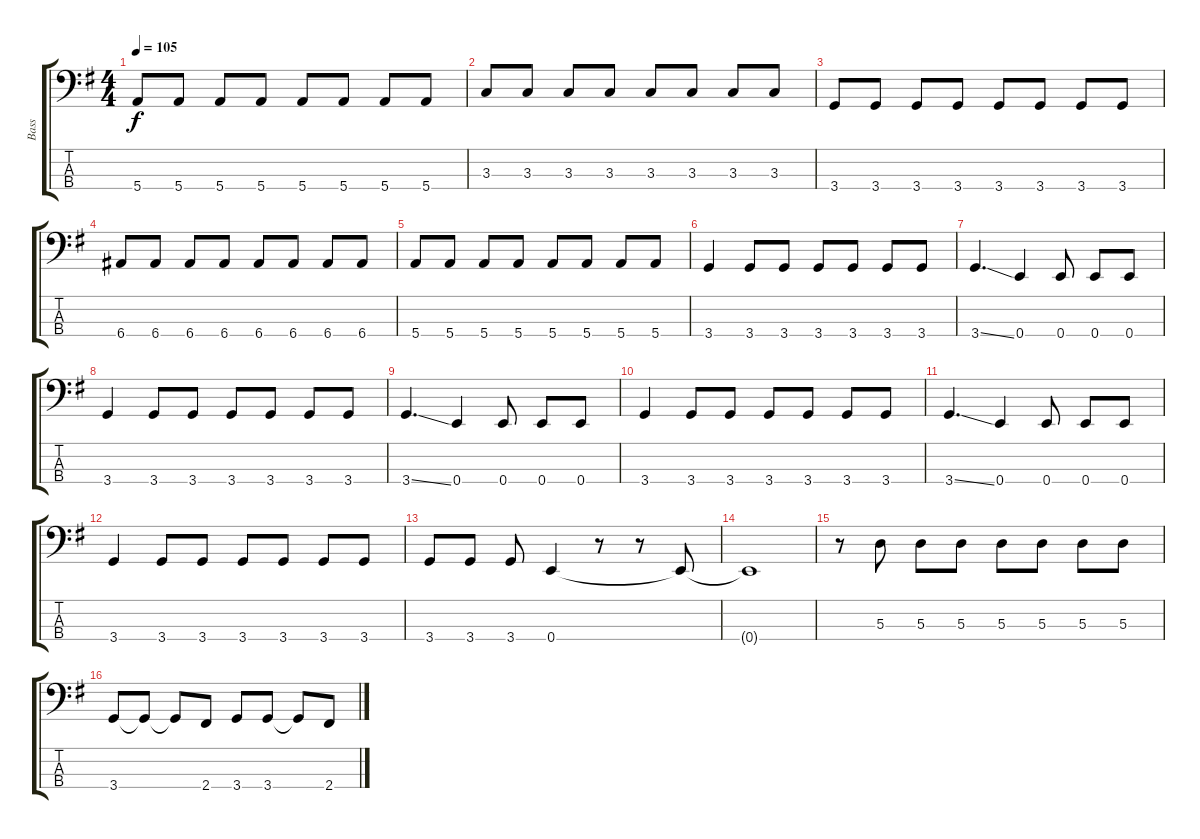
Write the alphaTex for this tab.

\track ("Bass" "Bass") {instrument electricbassfinger}
\staff {score tabs}
\tuning (G2 D2 A1 E1) {hide}
\ts (4 4)
\tempo 105
\clef f4
\ks g
5.4.8{dy f} 5.4.8 5.4.8 5.4.8 5.4.8 5.4.8 5.4.8 5.4.8 |
3.3.8 3.3.8 3.3.8 3.3.8 3.3.8 3.3.8 3.3.8 3.3.8 |
3.4.8 3.4.8 3.4.8 3.4.8 3.4.8 3.4.8 3.4.8 3.4.8 |
6.4.8 6.4.8 6.4.8 6.4.8 6.4.8 6.4.8 6.4.8 6.4.8 |
5.4.8 5.4.8 5.4.8 5.4.8 5.4.8 5.4.8 5.4.8 5.4.8 |
3.4.4 3.4.8 3.4.8 3.4.8 3.4.8 3.4.8 3.4.8 |
3.4{ss}.4{d} 0.4.4 0.4.8 0.4.8 0.4.8 |
3.4.4 3.4.8 3.4.8 3.4.8 3.4.8 3.4.8 3.4.8 |
3.4{ss}.4{d} 0.4.4 0.4.8 0.4.8 0.4.8 |
3.4.4 3.4.8 3.4.8 3.4.8 3.4.8 3.4.8 3.4.8 |
3.4{ss}.4{d} 0.4.4 0.4.8 0.4.8 0.4.8 |
3.4.4 3.4.8 3.4.8 3.4.8 3.4.8 3.4.8 3.4.8 |
3.4.8 3.4.8 3.4.8 0.4.4 r.8 r.8 0.4{t}.8 |
0.4{t}.1 |
r.8 5.3.8 5.3.8 5.3.8 5.3.8 5.3.8 5.3.8 5.3.8 |
3.4.8 3.4{t}.8 3.4{t}.8 2.4.8 3.4.8 3.4.8 3.4{t}.8 2.4.8
